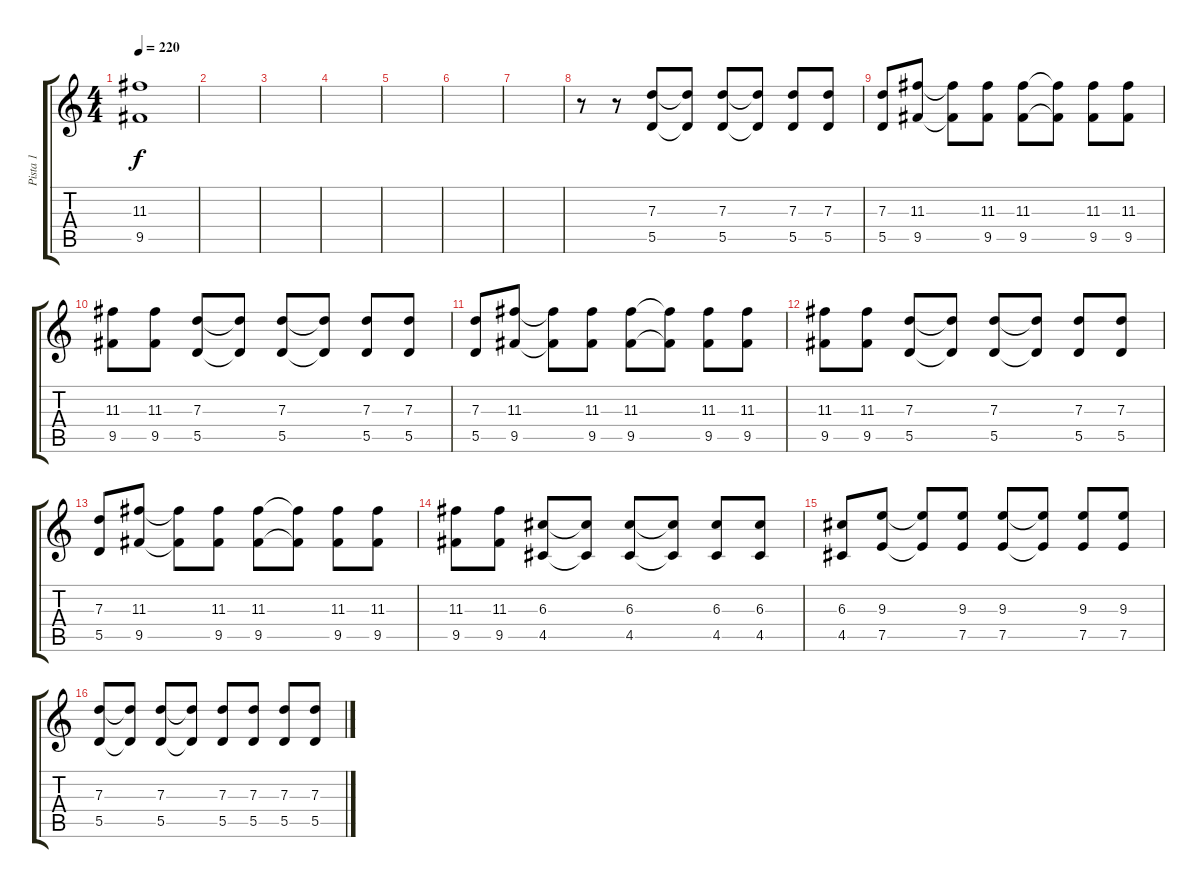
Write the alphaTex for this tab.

\track ("Pista 1" "Pista 1") {instrument distortionguitar}
\staff {score tabs}
\tuning (E4 B3 G3 D3 A2 E2) {hide}
\ts (4 4)
\tempo 220
\clef g2
\ks c
(11.3{t} 9.5{t}).1{dy f} |
|
|
|
|
|
|
r.8 r.8 (7.3 5.5).8 (7.3{t} 5.5{t}).8 (7.3 5.5).8 (7.3{t} 5.5{t}).8 (7.3 5.5).8 (7.3 5.5).8 |
(7.3 5.5).8 (11.3 9.5).8 (11.3{t} 9.5{t}).8 (11.3 9.5).8 (11.3 9.5).8 (11.3{t} 9.5{t}).8 (11.3 9.5).8 (11.3 9.5).8 |
(11.3 9.5).8 (11.3 9.5).8 (7.3 5.5).8 (7.3{t} 5.5{t}).8 (7.3 5.5).8 (7.3{t} 5.5{t}).8 (7.3 5.5).8 (7.3 5.5).8 |
(7.3 5.5).8 (11.3 9.5).8 (11.3{t} 9.5{t}).8 (11.3 9.5).8 (11.3 9.5).8 (11.3{t} 9.5{t}).8 (11.3 9.5).8 (11.3 9.5).8 |
(11.3 9.5).8 (11.3 9.5).8 (7.3 5.5).8 (7.3{t} 5.5{t}).8 (7.3 5.5).8 (7.3{t} 5.5{t}).8 (7.3 5.5).8 (7.3 5.5).8 |
(7.3 5.5).8 (11.3 9.5).8 (11.3{t} 9.5{t}).8 (11.3 9.5).8 (11.3 9.5).8 (11.3{t} 9.5{t}).8 (11.3 9.5).8 (11.3 9.5).8 |
(11.3 9.5).8 (11.3 9.5).8 (6.3 4.5).8 (6.3{t} 4.5{t}).8 (6.3 4.5).8 (6.3{t} 4.5{t}).8 (6.3 4.5).8 (6.3 4.5).8 |
(6.3 4.5).8 (9.3 7.5).8 (9.3{t} 7.5{t}).8 (9.3 7.5).8 (9.3 7.5).8 (9.3{t} 7.5{t}).8 (9.3 7.5).8 (9.3 7.5).8 |
(7.3 5.5).8 (7.3{t} 5.5{t}).8 (7.3 5.5).8 (7.3{t} 5.5{t}).8 (7.3 5.5).8 (7.3 5.5).8 (7.3 5.5).8 (7.3 5.5).8
